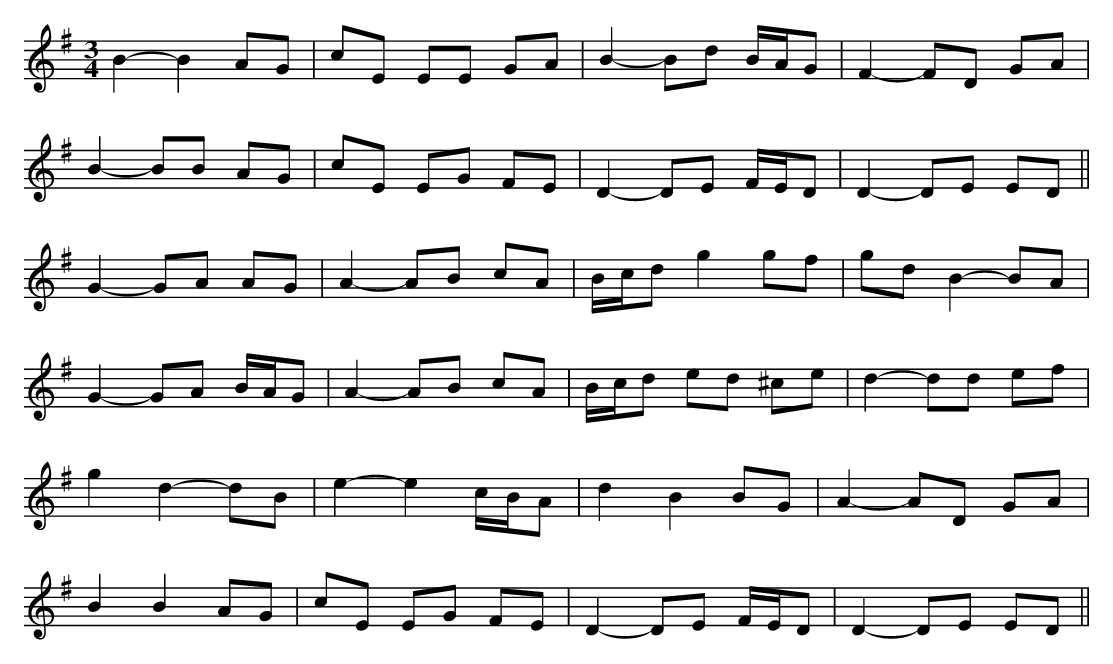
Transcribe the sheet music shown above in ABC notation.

X:1
M:3/4
K:G
B2- B2 AG|cE EE GA|B2- Bd B/A/G|F2- FD GA|
B2- BB AG|cE EG FE|D2- DE F/E/D|D2- DE ED||
G2- GA AG|A2- AB cA|B/c/d g2 gf|gd B2- BA|
G2- GA B/A/G|A2- AB cA|B/c/d ed ^ce|d2- dd ef|
g2 d2- dB|e2- e2 c/B/A|d2 B2 BG|A2- AD GA|
B2 B2 AG|cE EG FE|D2- DE F/E/D|D2- DE ED||
